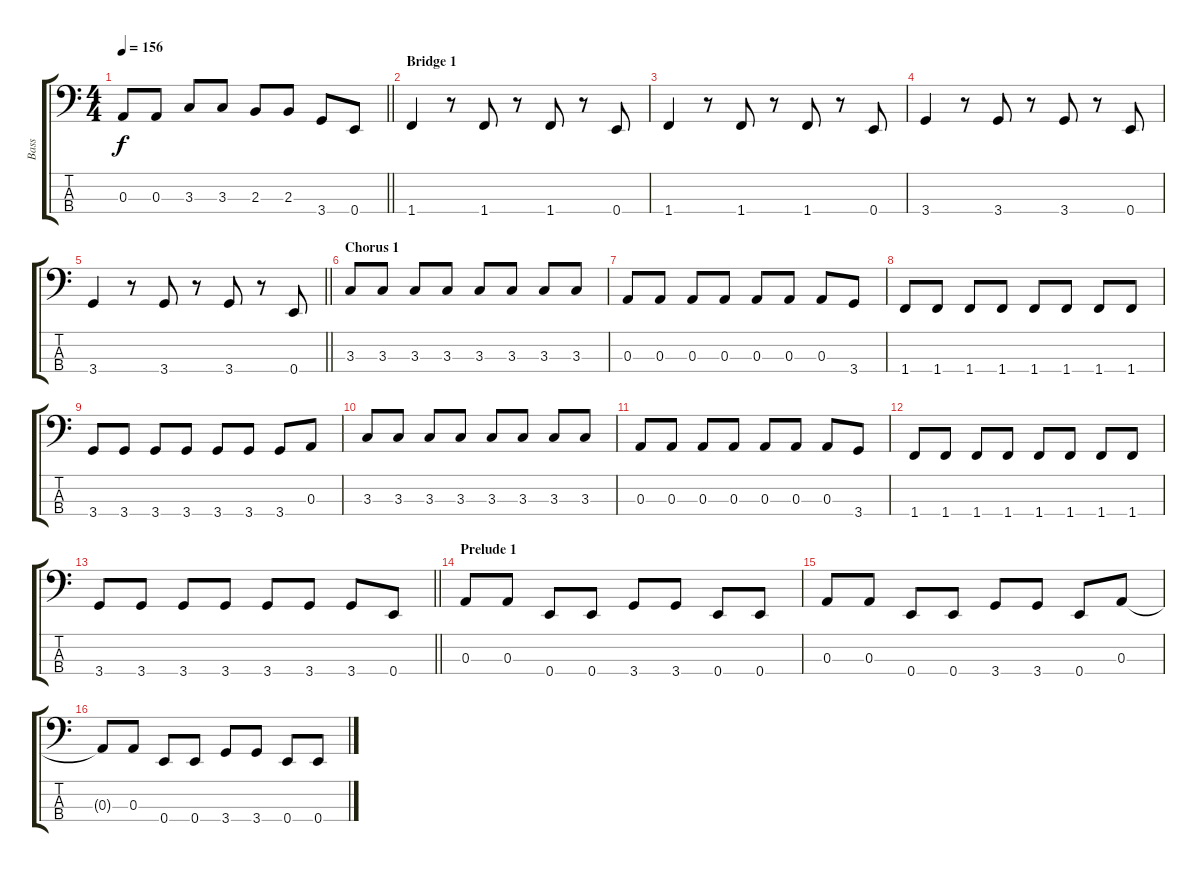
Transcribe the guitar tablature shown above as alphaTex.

\track ("Bass" "Bass") {instrument electricbassfinger}
\staff {score tabs}
\tuning (G2 D2 A1 E1) {hide}
\ts (4 4)
\tempo 156
\clef f4
\barLineRight lightlight
\ks c
0.3.8{dy f} 0.3.8 3.3.8 3.3.8 2.3.8 2.3.8 3.4.8 0.4.8 |
\section ("" "Bridge 1")
1.4.4 r.8 1.4.8 r.8 1.4.8 r.8 0.4.8 |
1.4.4 r.8 1.4.8 r.8 1.4.8 r.8 0.4.8 |
3.4.4 r.8 3.4.8 r.8 3.4.8 r.8 0.4.8 |
\barLineRight lightlight
3.4.4 r.8 3.4.8 r.8 3.4.8 r.8 0.4.8 |
\section ("" "Chorus 1")
3.3.8 3.3.8 3.3.8 3.3.8 3.3.8 3.3.8 3.3.8 3.3.8 |
0.3.8 0.3.8 0.3.8 0.3.8 0.3.8 0.3.8 0.3.8 3.4.8 |
1.4.8 1.4.8 1.4.8 1.4.8 1.4.8 1.4.8 1.4.8 1.4.8 |
3.4.8 3.4.8 3.4.8 3.4.8 3.4.8 3.4.8 3.4.8 0.3.8 |
3.3.8 3.3.8 3.3.8 3.3.8 3.3.8 3.3.8 3.3.8 3.3.8 |
0.3.8 0.3.8 0.3.8 0.3.8 0.3.8 0.3.8 0.3.8 3.4.8 |
1.4.8 1.4.8 1.4.8 1.4.8 1.4.8 1.4.8 1.4.8 1.4.8 |
\barLineRight lightlight
3.4.8 3.4.8 3.4.8 3.4.8 3.4.8 3.4.8 3.4.8 0.4.8 |
\section ("" "Prelude 1")
0.3.8 0.3.8 0.4.8 0.4.8 3.4.8 3.4.8 0.4.8 0.4.8 |
0.3.8 0.3.8 0.4.8 0.4.8 3.4.8 3.4.8 0.4.8 0.3.8 |
0.3{t}.8 0.3.8 0.4.8 0.4.8 3.4.8 3.4.8 0.4.8 0.4.8
